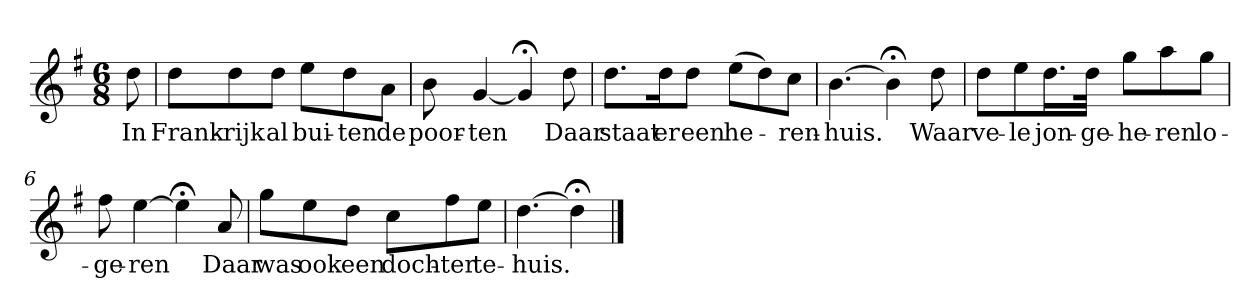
**kern	**text
*part1	*part1
*staff1	*staff1
*k[f#]	*
*G:	*
*M6/8	*
*MM132	*
=	=
8dd	In
=1	=1
8ddL	Frank-
8dd	-rijk
8ddJ	al
8eeL	bui-
8dd	-ten
8aJ	de
=2	=2
8b	poor-
[4g	-ten
4g;<]	.
8dd	Daar
=3	=3
8.ddL	staat
16ddK	er
8ddJ	een
(8eeL	he-
8dd)	.
8ccJ	-ren-
=4	=4
[4.b	-huis.
4b;<]	.
8dd	Waar
=5	=5
8ddL	ve-
8ee	-le
16.ddL	jon-
32ddJJk	-ge-
8ggL	-he-
8aa	-ren
8ggJ	lo-
=6	=6
8ff#	-ge-
[4ee	-ren
4ee;<]	.
8a	Daar
=7	=7
8ggL	was
8ee	ook
8ddJ	een
8ccL	doch-
8ff#	-ter
8eeJ	te-
=8	=8
[4.dd	-huis.
4dd;<]	.
==	==
*-	*-
